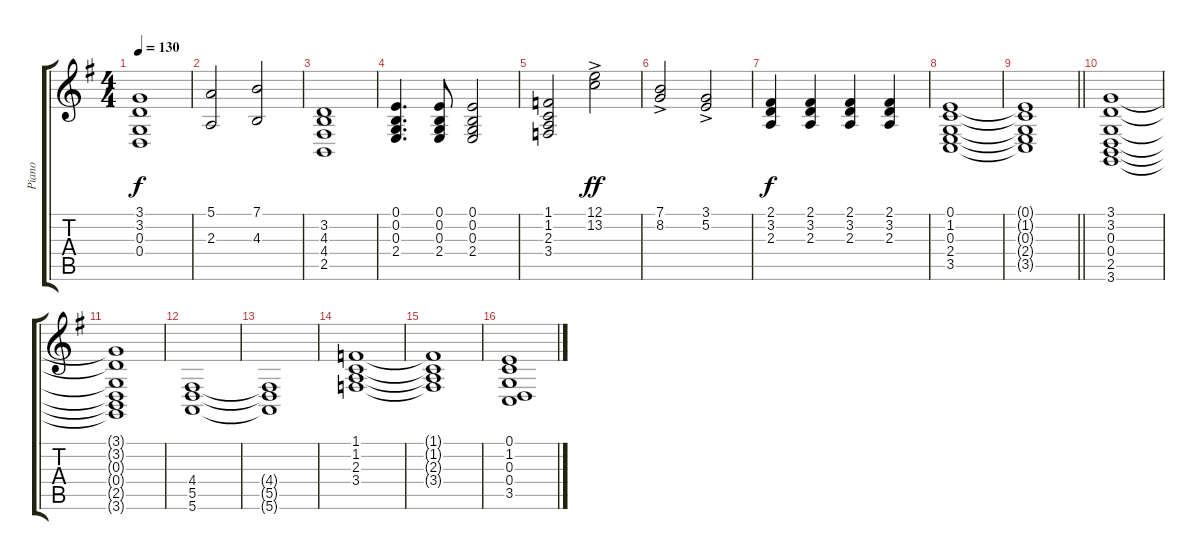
\track ("Piano" "Piano") {instrument acousticgrandpiano}
\staff {score tabs}
\tuning (E4 B3 G3 D3 A2 E2) {hide}
\ts (4 4)
\tempo 130
\clef g2
\ks g
(3.1 3.2 0.3 0.4).1{dy f} |
(5.1 2.3).2 (7.1 4.3).2 |
(3.2 4.3 4.4 2.5).1 |
(0.1 0.2 0.3 2.4).4{d} (0.1 0.2 0.3 2.4).8 (0.1 0.2 0.3 2.4).2 |
(1.1 1.2 2.3 3.4).2 (12.1{ac} 13.2{ac}).2{dy ff} |
(7.1{ac} 8.2{ac}).2 (3.1{ac} 5.2{ac}).2 |
(2.1 3.2 2.3).4{dy f} (2.1 3.2 2.3).4 (2.1 3.2 2.3).4 (2.1 3.2 2.3).4 |
(0.1 1.2 0.3 2.4 3.5).1 |
\barLineRight lightlight
(0.1{t} 1.2{t} 0.3{t} 2.4{t} 3.5{t}).1 |
(3.1 3.2 0.3 0.4 2.5 3.6).1 |
(3.1{t} 3.2{t} 0.3{t} 0.4{t} 2.5{t} 3.6{t}).1 |
(4.4 5.5 5.6).1 |
(4.4{t} 5.5{t} 5.6{t}).1 |
(1.1 1.2 2.3 3.4).1 |
(1.1{t} 1.2{t} 2.3{t} 3.4{t}).1 |
(0.1 1.2 0.3 0.4 3.5).1
